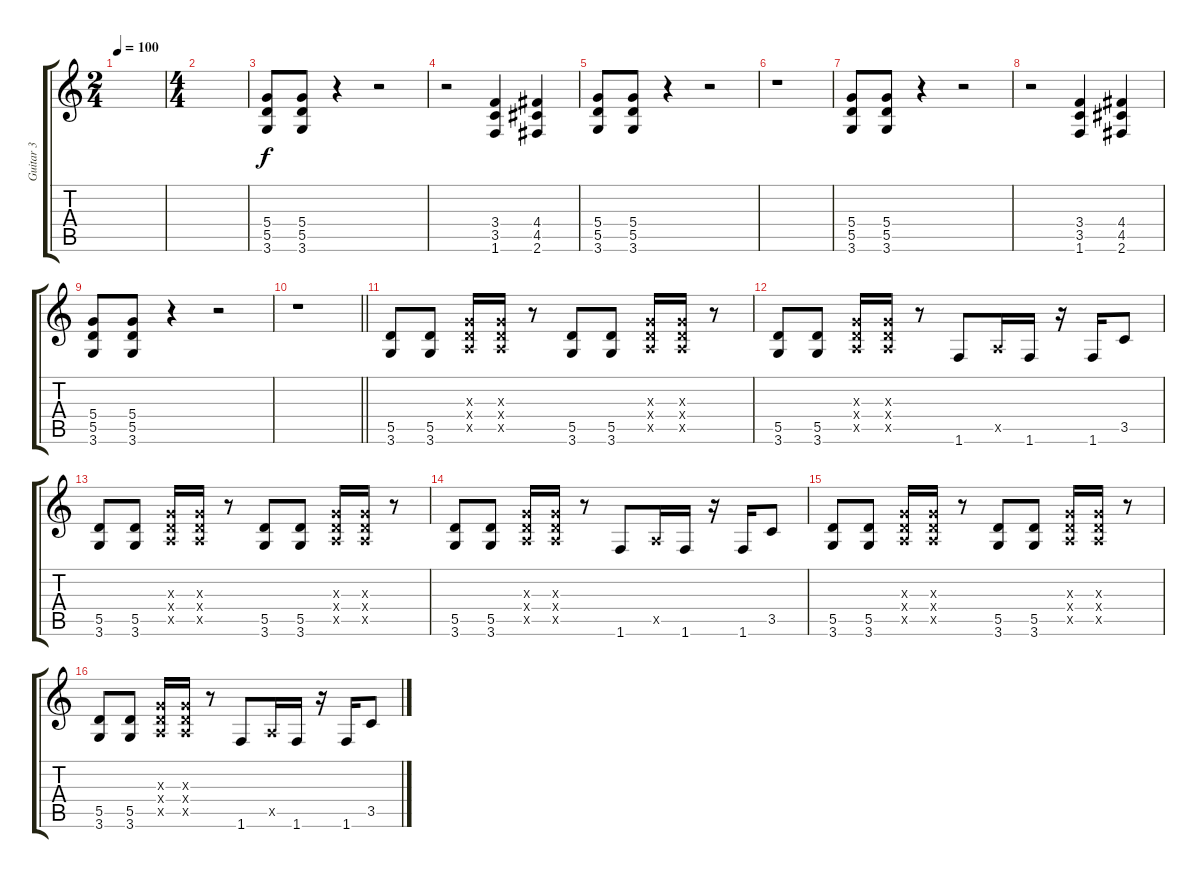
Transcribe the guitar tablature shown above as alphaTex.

\track ("Guitar 3" "Guitar 3") {instrument overdrivenguitar}
\staff {score tabs}
\tuning (E4 B3 G3 D3 A2 E2) {hide}
\ts (2 4)
\tempo 100
\clef g2
\ks c
|
\ts (4 4)
|
(5.4 5.5 3.6).8 (5.4 5.5 3.6).8 r.4 r.2 |
r.2 (3.4 3.5 1.6).4 (4.4 4.5 2.6).4 |
(5.4 5.5 3.6).8 (5.4 5.5 3.6).8 r.4 r.2 |
r.1 |
(5.4 5.5 3.6).8 (5.4 5.5 3.6).8 r.4 r.2 |
r.2 (3.4 3.5 1.6).4 (4.4 4.5 2.6).4 |
(5.4 5.5 3.6).8 (5.4 5.5 3.6).8 r.4 r.2 |
\barLineRight lightlight
r.1 |
(5.5 3.6).8 (5.5 3.6).8 (0.3{x} 0.4{x} 0.5{x}).16 (0.3{x} 0.4{x} 0.5{x}).16 r.8 (5.5 3.6).8 (5.5 3.6).8 (0.3{x} 0.4{x} 0.5{x}).16 (0.3{x} 0.4{x} 0.5{x}).16 r.8 |
(5.5 3.6).8 (5.5 3.6).8 (0.3{x} 0.4{x} 0.5{x}).16 (0.3{x} 0.4{x} 0.5{x}).16 r.8 1.6.8 0.5{x}.16 1.6.16 r.16 1.6.16 3.5.8 |
(5.5 3.6).8 (5.5 3.6).8 (0.3{x} 0.4{x} 0.5{x}).16 (0.3{x} 0.4{x} 0.5{x}).16 r.8 (5.5 3.6).8 (5.5 3.6).8 (0.3{x} 0.4{x} 0.5{x}).16 (0.3{x} 0.4{x} 0.5{x}).16 r.8 |
(5.5 3.6).8 (5.5 3.6).8 (0.3{x} 0.4{x} 0.5{x}).16 (0.3{x} 0.4{x} 0.5{x}).16 r.8 1.6.8 0.5{x}.16 1.6.16 r.16 1.6.16 3.5.8 |
(5.5 3.6).8 (5.5 3.6).8 (0.3{x} 0.4{x} 0.5{x}).16 (0.3{x} 0.4{x} 0.5{x}).16 r.8 (5.5 3.6).8 (5.5 3.6).8 (0.3{x} 0.4{x} 0.5{x}).16 (0.3{x} 0.4{x} 0.5{x}).16 r.8 |
(5.5 3.6).8 (5.5 3.6).8 (0.3{x} 0.4{x} 0.5{x}).16 (0.3{x} 0.4{x} 0.5{x}).16 r.8 1.6.8 0.5{x}.16 1.6.16 r.16 1.6.16 3.5.8
